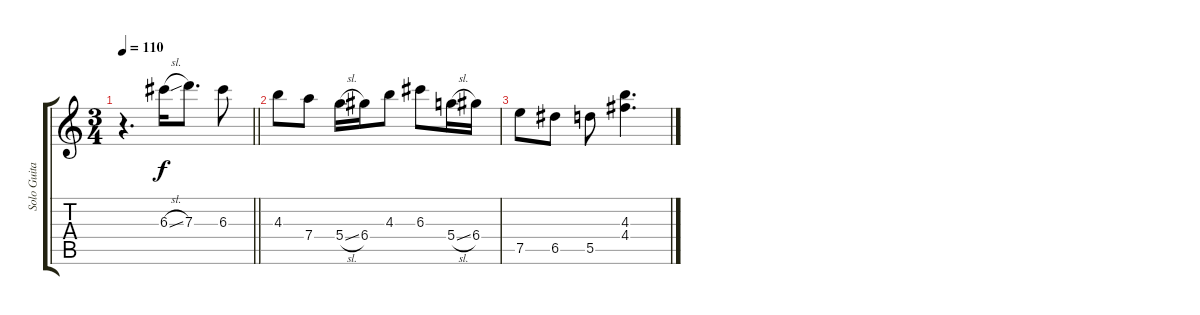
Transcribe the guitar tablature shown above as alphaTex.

\track ("Solo Guitar" "Solo Guita") {instrument acousticguitarsteel}
\staff {score tabs}
\tuning (E4 B3 G3 D3 A2 E2) {hide}
\ts (3 4)
\tempo 110
\clef g2
\barLineRight lightlight
\ks c
r.4{d ot 8vb dy f} 6.3{sl}.16{ot 8vb} 7.3.8{d ot 8vb} 6.3.8{ot 8vb} |
4.3.8{ot 8vb} 7.4.8{ot 8vb} 5.4{sl}.16{ot 8vb} 6.4.16{ot 8vb} 4.3.8{ot 8vb} 6.3.8{ot 8vb} 5.4{sl}.16{ot 8vb} 6.4.16{ot 8vb} |
7.5.8{ot 8vb} 6.5.8{ot 8vb} 5.5.8{ot 8vb} (4.3 4.4).4{d ot 8vb}
